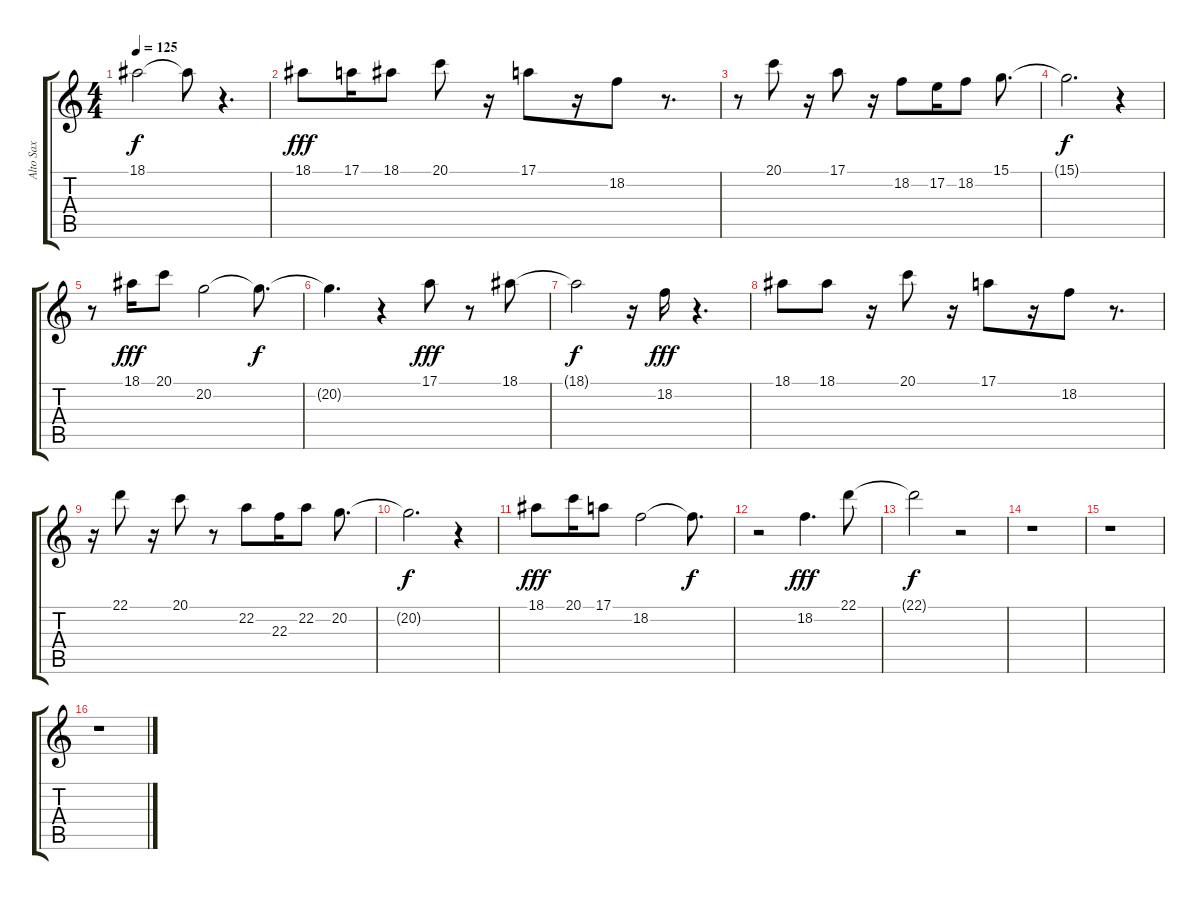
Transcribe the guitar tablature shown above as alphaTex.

\track ("Alto Sax" "Alto Sax") {instrument tenorsax}
\staff {score tabs}
\tuning (E4 B3 G3 D3 A2 E2) {hide}
\ts (4 4)
\tempo 125
\clef g2
\ks c
18.1{t}.2{dy f} 18.1{t}.8 r.4{d} |
18.1.8{dy fff} 17.1.16 18.1.8 20.1.8 r.16 17.1.8 r.16 18.2.8 r.8{d} |
r.8 20.1.8 r.16 17.1.8 r.16 18.2.8 17.2.16 18.2.8 15.1.8{d} |
15.1{t}.2{d dy f} r.4 |
r.8 18.1.16{dy fff} 20.1.8 20.2.2 20.2{t}.8{d dy f} |
20.2{t}.4{d} r.4 17.1.8{dy fff} r.8 18.1.8 |
18.1{t}.2{dy f} r.16 18.2.16{dy fff} r.4{d} |
18.1.8 18.1.8 r.16 20.1.8 r.16 17.1.8 r.16 18.2.8 r.8{d} |
r.16 22.1.8 r.16 20.1.8 r.8 22.2.8 22.3.16 22.2.8 20.2.8{d} |
20.2{t}.2{d dy f} r.4 |
18.1.8{dy fff} 20.1.16 17.1.8 18.2.2 18.2{t}.8{d dy f} |
r.2 18.2.4{d dy fff} 22.1.8 |
22.1{t}.2{dy f} r.2 |
r.1 |
r.1 |
r.1
